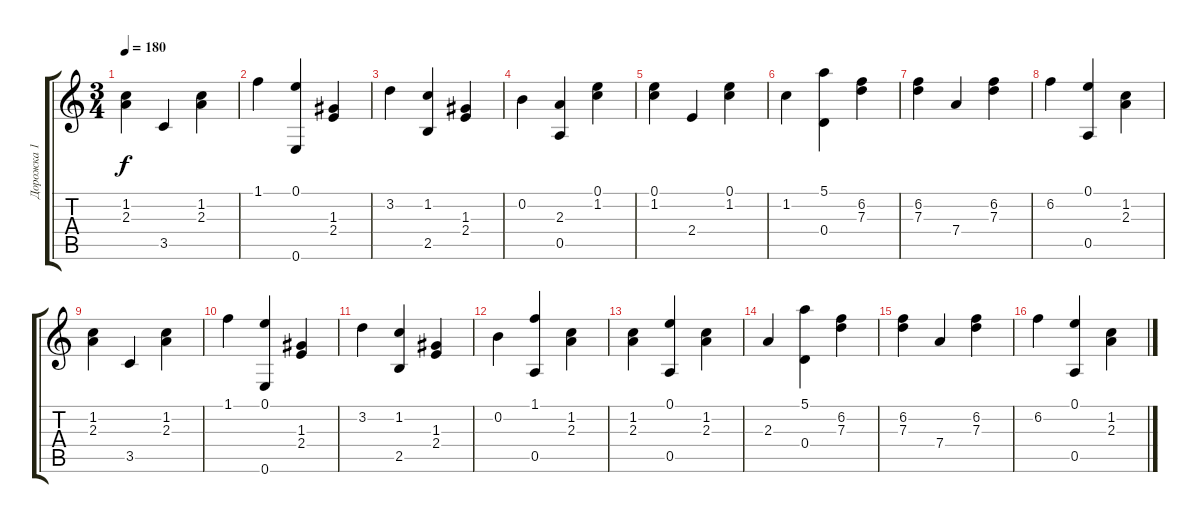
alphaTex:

\track ("Дорожка 1" "Дорожка 1") {instrument electricguitarjazz}
\staff {score tabs}
\tuning (E4 B3 G3 D3 A2 E2) {hide}
\ts (3 4)
\tempo 180
\clef g2
\ks c
(1.2 2.3).4{dy f} 3.5.4 (1.2 2.3).4 |
1.1.4 (0.1 0.6).4 (1.3 2.4).4 |
3.2.4 (1.2 2.5).4 (1.3 2.4).4 |
0.2.4 (2.3 0.5).4 (0.1 1.2).4 |
(0.1 1.2).4 2.4.4 (0.1 1.2).4 |
1.2.4 (5.1 0.4).4 (6.2 7.3).4 |
(6.2 7.3).4 7.4.4 (6.2 7.3).4 |
6.2.4 (0.1 0.5).4 (1.2 2.3).4 |
(1.2 2.3).4 3.5.4 (1.2 2.3).4 |
1.1.4 (0.1 0.6).4 (1.3 2.4).4 |
3.2.4 (1.2 2.5).4 (1.3 2.4).4 |
0.2.4 (1.1 0.5).4 (1.2 2.3).4 |
(1.2 2.3).4 (0.1 0.5).4 (1.2 2.3).4 |
2.3.4 (5.1 0.4).4 (6.2 7.3).4 |
(6.2 7.3).4 7.4.4 (6.2 7.3).4 |
6.2.4 (0.1 0.5).4 (1.2 2.3).4
